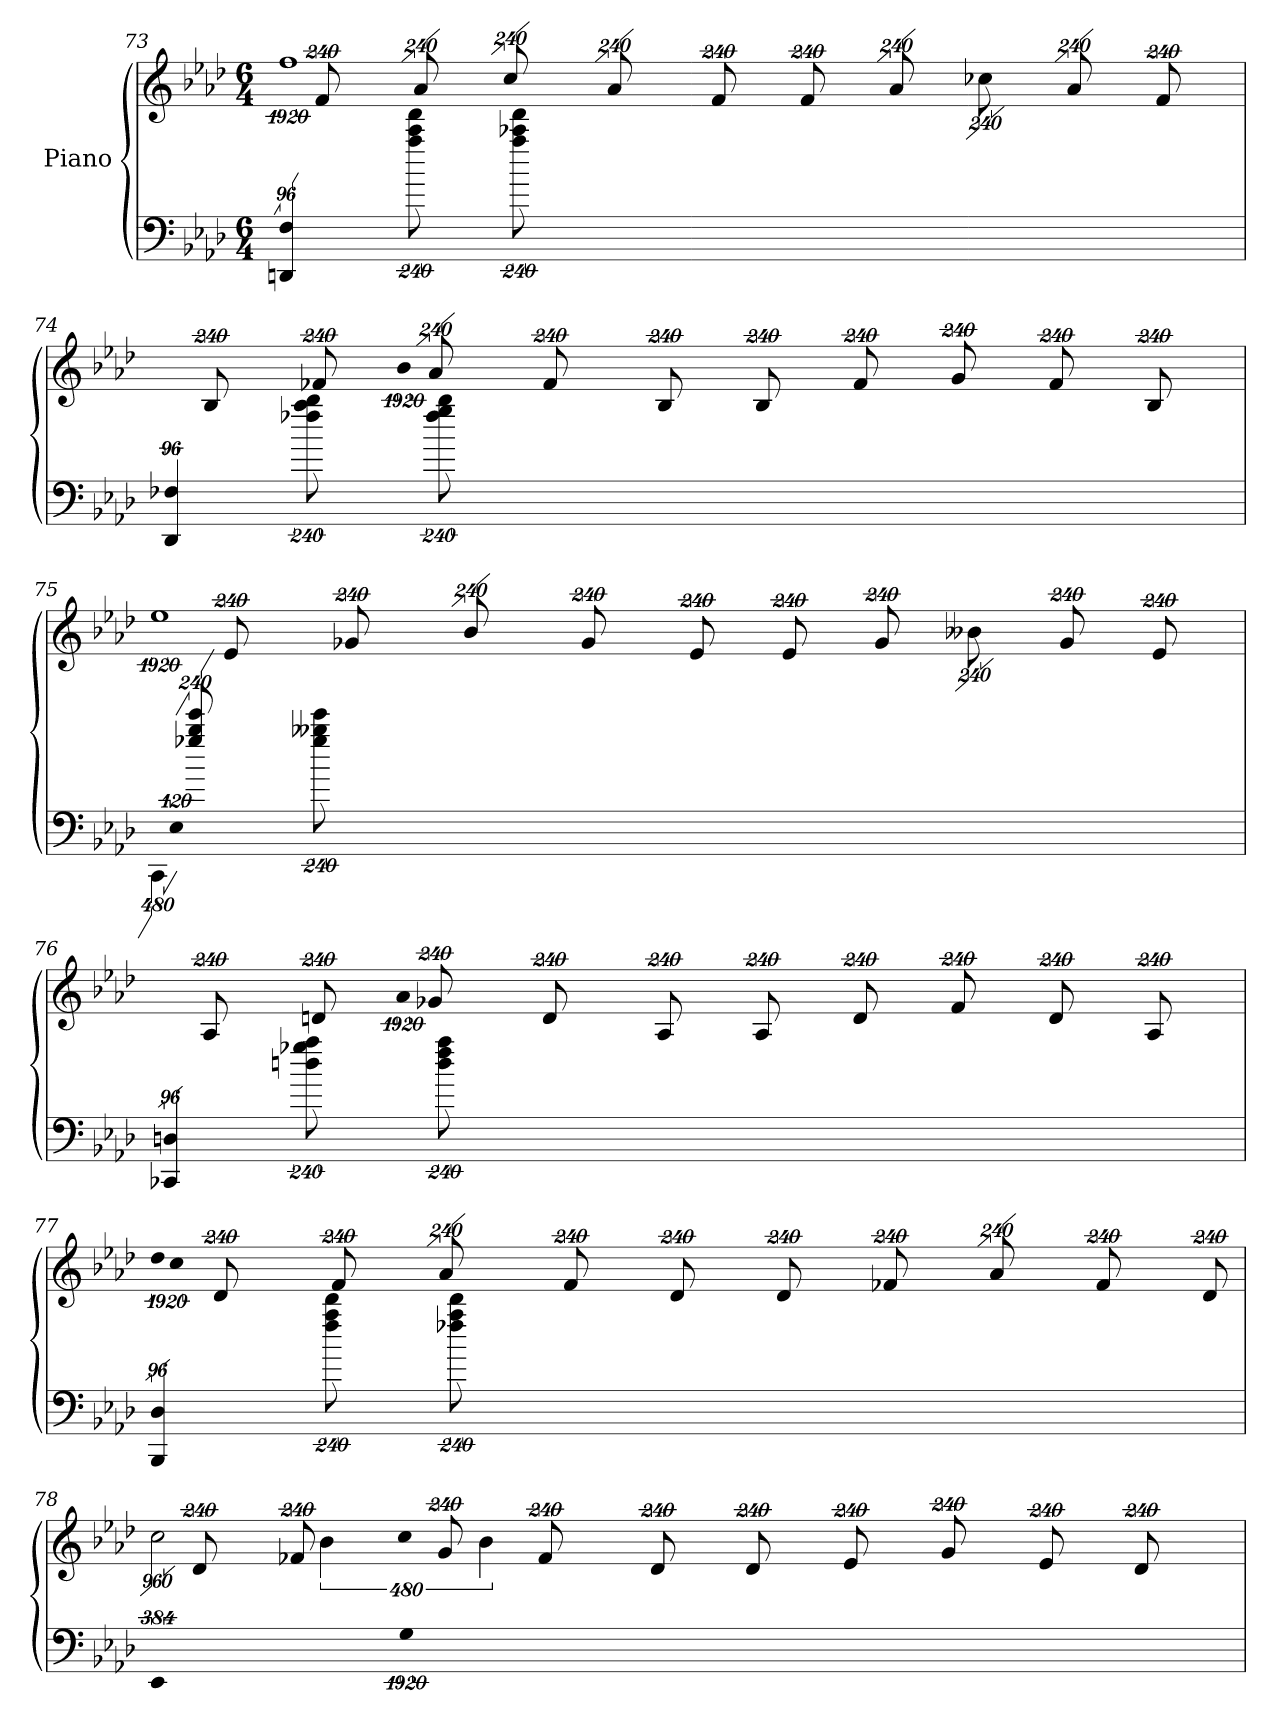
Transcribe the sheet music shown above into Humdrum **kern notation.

**kern	**kern
*part2	*part1
*staff2	*staff1
*I"Piano	*I"Piano
*clefF4	*clefG2
*k[b-e-a-d-]	*k[b-e-a-d-]
*A-:	*A-:
*M6/4	*M6/4
=73	=73
*	*^
384%91F 384%91DD	8ryy	1920%2879ff
.	1920%227f	.
384%101ryy	.	.
.	1920%13ryy	.
.	1920%227a-	.
.	1920%13ryy	.
.	1920%227cc	.
.	1920%13ryy	.
1920%239fff 1920%239ccc 1920%239aa-	1920%227a-	.
.	1920%13ryy	.
1920%241ryy	.	.
.	1920%227f	.
.	1920%253ryy	.
1920%239fff 1920%239ccc- 1920%239aa-	.	.
2ryy	.	.
.	1920%227f	.
.	1920%13ryy	.
.	1920%227a-	.
.	1920%13ryy	.
.	1920%227cc-	.
.	1920%13ryy	.
.	1920%227a-	.
.	1920%13ryy	.
8ryy	.	.
.	1920%227f	.
.	160ryy	.
=74	=74	=74
384%91F- 384%91DD-	8ryy	2.ryy
.	1920%227B-	.
384%101ryy	.	.
.	1920%13ryy	.
.	1920%227f-	.
.	1920%13ryy	.
.	1920%227a-	.
.	1920%13ryy	.
1920%239bb- 1920%239aa- 1920%239ff-	1920%227f-	.
.	1920%13ryy	.
1920%241ryy	.	.
.	1920%227B-	.
.	1920%253ryy	.
!	!	!LO:N:vis=1
1920%239bb- 1920%239gg 1920%239ff-	.	1920%1439b-
2ryy	.	.
.	1920%227B-	.
.	1920%13ryy	.
.	1920%227f-	.
.	1920%13ryy	.
.	1920%227g	.
.	1920%13ryy	.
.	1920%227f-	.
.	1920%13ryy	.
8ryy	.	.
.	1920%227B-	.
.	160ryy	.
=75	=75	=75
*^	*	*
1920%77ryy	1920%479CC	8ryy	1920%2879ee-
1920%401E-	.	.	.
.	.	1920%227e-	.
.	.	1920%13ryy	.
960%241ryy	.	.	.
.	2ryy	.	.
.	.	1920%227g-	.
.	.	1920%13ryy	.
.	.	1920%227b-	.
.	.	1920%13ryy	.
1920%239eee- 1920%239bb- 1920%239gg-	.	1920%227g-	.
.	.	1920%13ryy	.
1920%241ryy	.	.	.
.	.	1920%227e-	.
.	.	1920%253ryy	.
.	8ryy	.	.
1920%239eee- 1920%239bb-- 1920%239gg-	.	.	.
2ryy	2ryy	.	.
.	.	1920%227e-	.
.	.	1920%13ryy	.
.	.	1920%227g-	.
.	.	1920%13ryy	.
.	.	1920%227b--	.
.	.	1920%13ryy	.
.	.	1920%227g-	.
.	.	1920%13ryy	.
8ryy	8ryy	.	.
.	.	1920%227e-	.
.	.	160ryy	.
*v	*v	*	*
=76	=76	=76
384%91D 384%91CC-	8ryy	2.ryy
.	1920%227A-	.
384%101ryy	.	.
.	1920%13ryy	.
.	1920%227d	.
.	1920%13ryy	.
.	1920%227g-	.
.	1920%13ryy	.
1920%239aa- 1920%239gg- 1920%239dd	1920%227d	.
.	1920%13ryy	.
1920%241ryy	.	.
.	1920%227A-	.
.	1920%253ryy	.
!	!	!LO:N:vis=1
1920%239aa- 1920%239ff 1920%239dd	.	1920%1439a-
2ryy	.	.
.	1920%227A-	.
.	1920%13ryy	.
.	1920%227d	.
.	1920%13ryy	.
.	1920%227f	.
.	1920%13ryy	.
.	1920%227d	.
.	1920%13ryy	.
8ryy	.	.
.	1920%227A-	.
.	160ryy	.
=77	=77	=77
384%91D- 384%91BBB-	8ryy	1920%2351dd-
.	1920%227d-	.
384%101ryy	.	.
.	1920%13ryy	.
.	1920%227f	.
.	1920%13ryy	.
.	1920%227a-	.
.	1920%13ryy	.
1920%239ddd- 1920%239aa- 1920%239ff	1920%227f	.
.	1920%13ryy	.
1920%241ryy	.	.
.	1920%227d-	.
.	1920%253ryy	.
1920%239ddd- 1920%239aa- 1920%239ff-	.	.
160%99ryy	.	.
.	1920%227d-	.
.	1920%13ryy	.
.	1920%227f-	.
.	1920%13ryy	.
.	1920%227a-	.
.	.	1920%479cc
.	1920%13ryy	.
.	1920%227f-	.
.	1920%13ryy	.
.	1920%227d-	.
.	.	1920%37ryy
=78	=78	=78
*^	*	*
2.ryy	384%547EE-	8ryy	1920%959cc
.	.	1920%239d-	.
.	.	1920ryy	.
.	.	1920%239f-	.
.	.	1920ryy	.
.	.	1920%239g	.
.	.	1920ryy	1920%479b-
.	.	1920%227f-	.
.	.	1920%13ryy	.
.	.	1920%227d-	.
.	.	1920%253ryy	.
.	.	.	1920%959cc
!LO:N:vis=1	!	!	!
1920%1367G	.	.	.
.	.	1920%239d-	.
.	.	1920ryy	.
.	.	1920%239e-	.
.	.	1920ryy	.
.	.	1920%239g	.
.	.	.	1920%479b-
.	.	1920ryy	.
.	.	1920%227e-	.
.	.	1920%13ryy	.
.	.	1920%227d-	.
.	640%23ryy	.	.
.	40.ryy	.	.
640%23ryy	.	.	.
.	.	320.ryy	.
*v	*v	*	*
*	*v	*v
=	=
*-	*-
